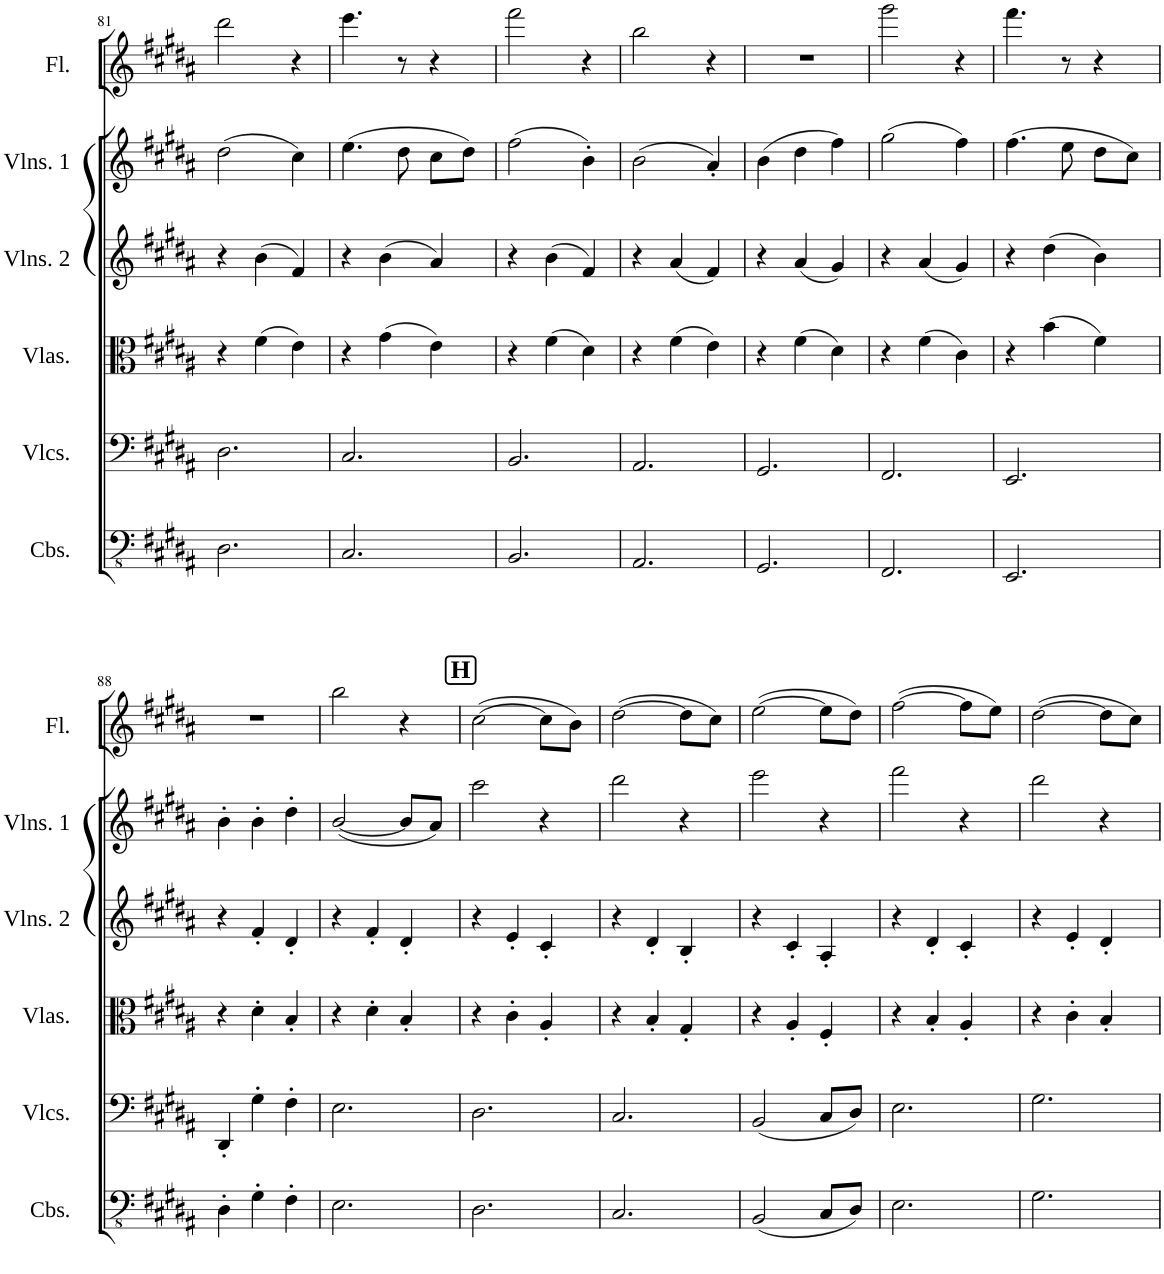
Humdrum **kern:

**kern	**kern	**kern	**kern	**kern	**kern
*part6	*part5	*part4	*part3	*part2	*part1
*staff6	*staff5	*staff4	*staff3	*staff2	*staff1
*I"Contrabasses	*I"Violoncellos	*I"Violas	*I"Violins 2	*I"Violins 1	*I"Flute
*I'Cbs.	*I'Vlcs.	*I'Vlas.	*I'Vlns. 2	*I'Vlns. 1	*I'Fl.
!!LO:PB:g=z
*clefFv4	*clefF4	*clefC3	*clefG2	*clefG2	*clefG2
*k[f#c#g#d#a#]	*k[f#c#g#d#a#]	*k[f#c#g#d#a#]	*k[f#c#g#d#a#]	*k[f#c#g#d#a#]	*k[f#c#g#d#a#]
*M3/4	*M3/4	*M3/4	*M3/4	*M3/4	*M3/4
=81	=81	=81	=81	=81	=81
2.DD#\	2.D#\	4r	4r	(2dd#\	2ddd#\
.	.	(4f#\	(4b\	.	.
.	.	4e\)	4f#/)	4cc#\)	4r
=82	=82	=82	=82	=82	=82
2.CC#/	2.C#/	4r	4r	(4.ee\	4.eee\
.	.	(4g#\	(4b\	.	.
.	.	.	.	8dd#\	8r
.	.	4e\)	4a#/)	8cc#\L	4r
.	.	.	.	8dd#\J)	.
=83	=83	=83	=83	=83	=83
2.BBB/	2.BB/	4r	4r	(2ff#\	2fff#\
.	.	(4f#\	(4b\	.	.
.	.	4d#\)	4f#/)	4b'\)	4r
=84	=84	=84	=84	=84	=84
2.AAA#/	2.AA#/	4r	4r	(2b\	2bb\
.	.	(4f#\	(4a#/	.	.
.	.	4e\)	4f#/)	4a#'/)	4r
=85	=85	=85	=85	=85	=85
2.GGG#/	2.GG#/	4r	4r	(4b\	2.r
.	.	(4f#\	(4a#/	4dd#\	.
.	.	4d#\)	4g#/)	4ff#\)	.
=86	=86	=86	=86	=86	=86
2.FFF#/	2.FF#/	4r	4r	(2gg#\	2ggg#\
.	.	(4f#\	(4a#/	.	.
.	.	4c#\)	4g#/)	4ff#\)	4r
=87	=87	=87	=87	=87	=87
2.EEE/	2.EE/	4r	4r	(4.ff#\	4.fff#\
.	.	(4b\	(4dd#\	.	.
.	.	.	.	8ee\	8r
.	.	4f#\)	4b\)	8dd#\L	4r
.	.	.	.	8cc#\J)	.
!!LO:LB:g=z
=88	=88	=88	=88	=88	=88
4DD#'\	4DD#'/	4r	4r	4b'\	2.r
4GG#'\	4G#'\	4d#'\	4f#'/	4b'\	.
4FF#'\	4F#'\	4B'/	4d#'/	4dd#'\	.
=89	=89	=89	=89	=89	=89
2.EE\	2.E\	4r	4r	([2b/	2bb\
.	.	4d#'\	4f#'/	.	.
.	.	4B'/	4d#'/	8b/L]	4r
.	.	.	.	8a#/J)	.
!!LO:REH:place=s1:a:B:cj:fs=13.5337:t=H
=90	=90	=90	=90	=90	=90
2.DD#\	2.D#\	4r	4r	2ccc#\	([2cc#\
.	.	4c#'\	4e'/	.	.
.	.	4A#'/	4c#'/	4r	8cc#\L]
.	.	.	.	.	8b\J)
=91	=91	=91	=91	=91	=91
2.CC#/	2.C#/	4r	4r	2ddd#\	([2dd#\
.	.	4B'/	4d#'/	.	.
.	.	4G#'/	4B'/	4r	8dd#\L]
.	.	.	.	.	8cc#\J)
=92	=92	=92	=92	=92	=92
(2BBB/	(2BB/	4r	4r	2eee\	([2ee\
.	.	4A#'/	4c#'/	.	.
8CC#/L	8C#/L	4F#'/	4A#'/	4r	8ee\L]
8DD#/J)	8D#/J)	.	.	.	8dd#\J)
=93	=93	=93	=93	=93	=93
2.EE\	2.E\	4r	4r	2fff#\	([2ff#\
.	.	4B'/	4d#'/	.	.
.	.	4A#'/	4c#'/	4r	8ff#\L]
.	.	.	.	.	8ee\J)
=94	=94	=94	=94	=94	=94
2.GG#\	2.G#\	4r	4r	2ddd#\	([2dd#\
.	.	4c#'\	4e'/	.	.
.	.	4B'/	4d#'/	4r	8dd#\L]
.	.	.	.	.	8cc#\J)
=	=	=	=	=	=
*-	*-	*-	*-	*-	*-
